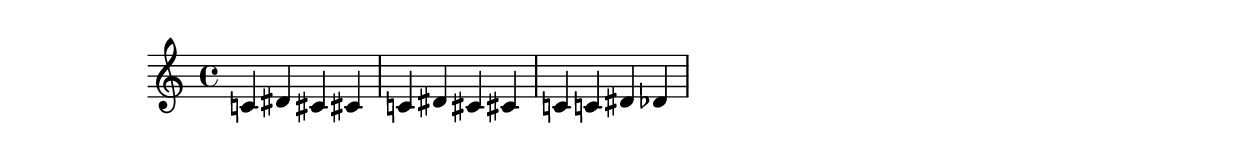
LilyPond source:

%% Do not edit this file; it is auto-generated from input/new
%% This file is in the public domain.
\version "2.11.64"

\header {
  doctitlees = "Alteraciones de estilo dodecafónico para todas las notas, incluidas las naturales"
  texidoces = "
En las obras de principios del s.XX, empezando por Schoenberg, Berg y
Webern (la \"Segunda\" escuela de Viena), cada nota de la escala de
doce tonos se debe tratar con igualdad, sin ninguna jerarquía como los
grados clásicos tonales.  Por tanto, estos compositores imprimen una
alteración accidental para cada nota, incluso en las notas naturales,
para enfatizar su nuevo enfoque de la teoría y el lenguaje musicales.

Este fragmento de código muestra cómo conseguir dichas reglas de
notación.

"

 texidocde = "
 In Werken des fürhen 20. Jahrhundert, angefangen mit Schönberg, Berg
 und Webern (die zweite Wiener Schule), wird jeder Ton der 
 Zwölftonleiter als gleichwertig erachtet, ohne hierarchische
 Ordnung.  Deshalb wird in dieser Musik für jede Note ein Versetzungszeichen
 ausgegeben, auch für unalterierte Tonhöhen, um das neue Verständnis
 der Musiktheorie und Musiksprache zu verdeutlichen.
 
 Dieser Schnipsel zeigt, wie derartige Notationsregeln zu erstellen sind.
 "
 
doctitlede = "Versetzungszeichen für jede Note im Stil der Zwölftonmusik"

  lsrtags = "pitches"
  texidoc = "In early 20th century works, starting with Schoenberg,
Berg and Webern (the \"Second\" Viennese school), every pitch in the
twelve-tone scale has to be regarded as equal, without any hierarchy
such as the classical (tonal) degrees.  Therefore, these composers
print one accidental for each note, even at natural pitches, to
emphasize their new approach to music theory and language.

This snippet shows how to achieve such notation rules. 
"

  doctitle = "Dodecaphonic-style accidentals for each note including naturals"
} % begin verbatim


\score {
  \new Staff {
    #(set-accidental-style 'dodecaphonic)
    c'4 dis' cis' cis'
    c'4 dis' cis' cis'
    c'4 c' dis' des'
  }
  \layout {
    \context {
    \Staff
    \remove "Key_engraver"
    }
  }
}
